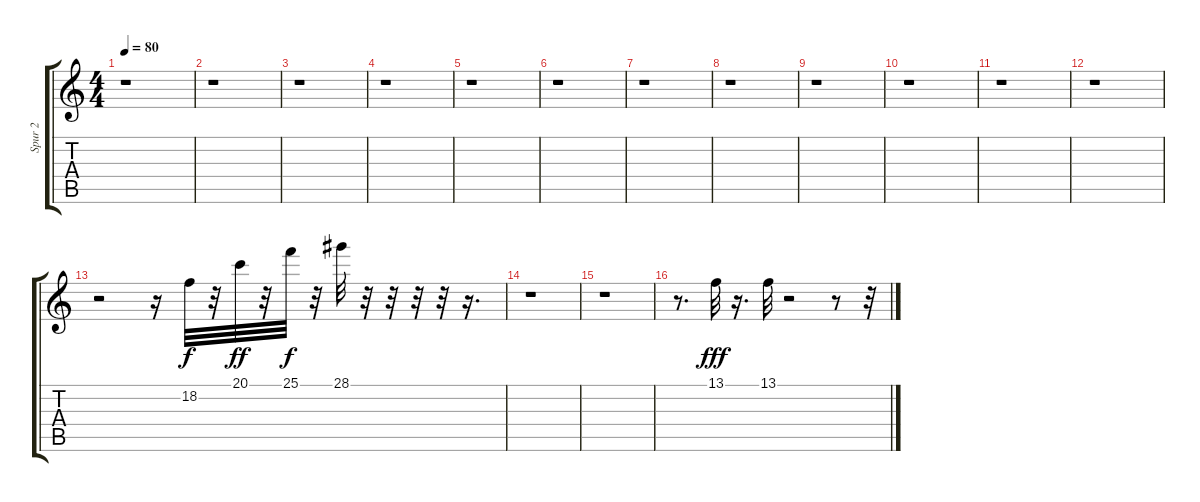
\track ("Spur 2" "Spur 2") {instrument pizzicatostrings}
\staff {score tabs}
\tuning (E4 B3 G3 D3 A2 E2) {hide}
\ts (4 4)
\tempo 80
\clef g2
\ks c
r.1{dy f} |
r.1 |
r.1 |
r.1 |
r.1 |
r.1 |
r.1 |
r.1 |
r.1 |
r.1 |
r.1 |
r.1 |
r.2 r.16 18.2.32{volume 10 instrument pizzicatostrings} r.32 20.1.32{dy ff} r.32 25.1.32{dy f} r.32 28.1.32 r.32 r.32 r.32 r.32 r.16{d} |
r.1 |
r.1 |
r.8{d} 13.1.32{dy fff} r.16{d} 13.1.32 r.2 r.8 r.32
